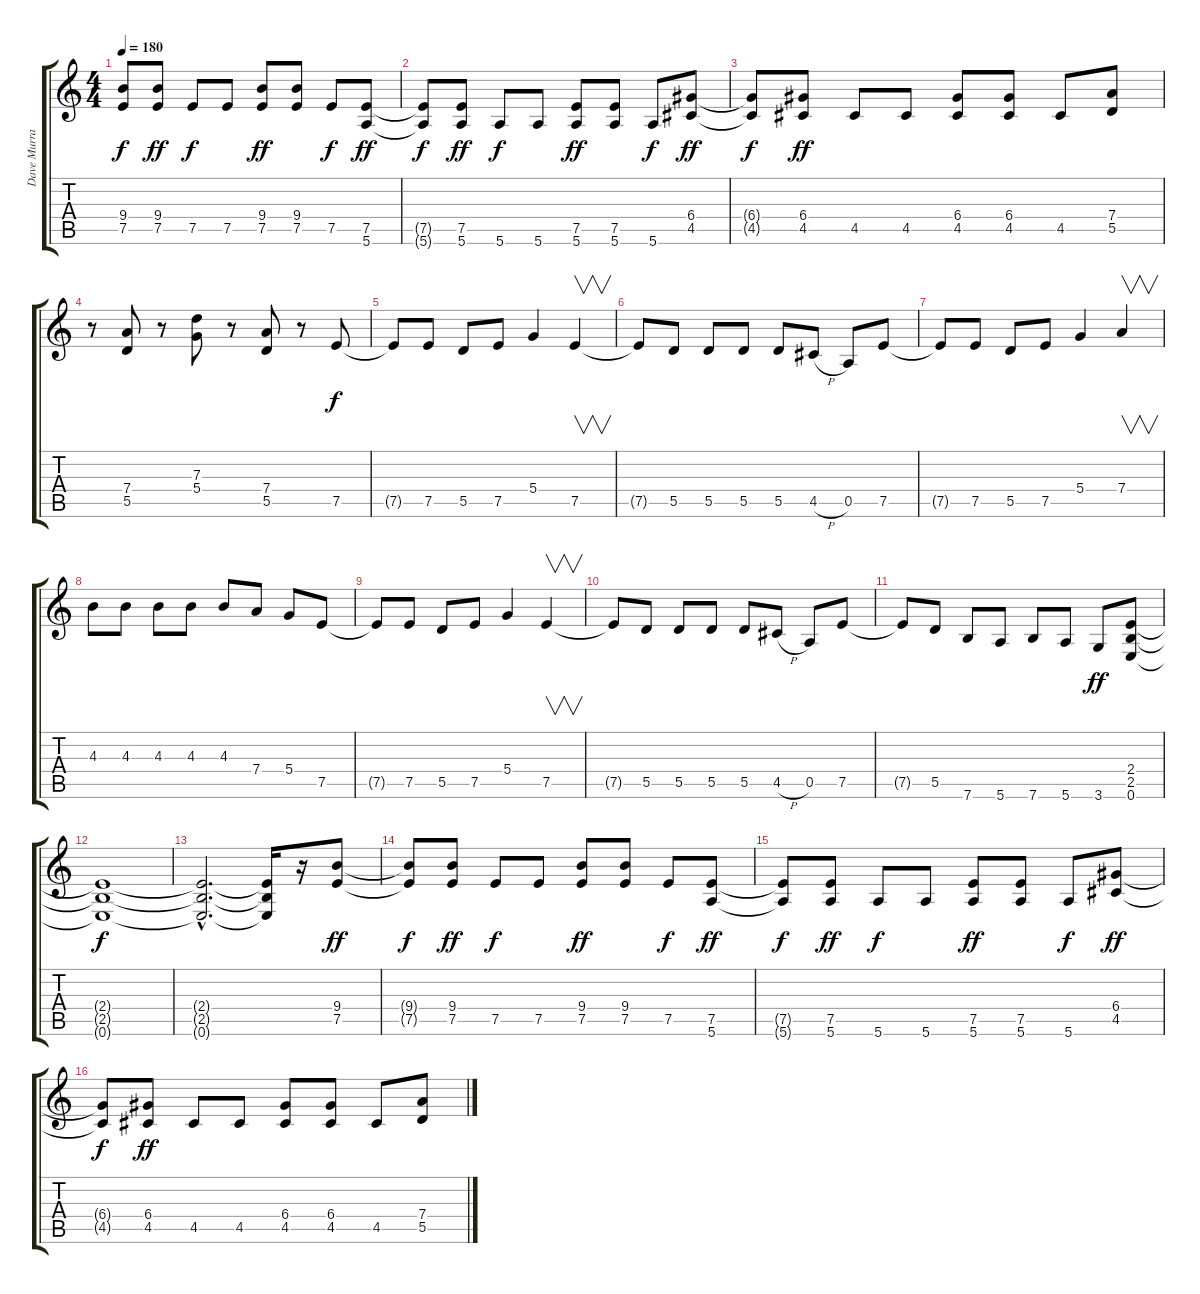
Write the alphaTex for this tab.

\track ("Dave Murray" "Dave Murra") {instrument distortionguitar}
\staff {score tabs}
\tuning (E4 B3 G3 D3 A2 E2) {hide}
\ts (4 4)
\tempo 180
\clef g2
\ks c
(9.4{t} 7.5{t}).8{dy f} (9.4 7.5).8{dy ff} 7.5.8{dy f} 7.5.8 (9.4 7.5).8{dy ff} (9.4 7.5).8 7.5.8{dy f} (7.5 5.6).8{dy ff} |
(7.5{t} 5.6{t}).8{dy f} (7.5 5.6).8{dy ff} 5.6.8{dy f} 5.6.8 (7.5 5.6).8{dy ff} (7.5 5.6).8 5.6.8{dy f} (6.4 4.5).8{dy ff} |
(6.4{t} 4.5{t}).8{dy f} (6.4 4.5).8{dy ff} 4.5.8 4.5.8 (6.4 4.5).8 (6.4 4.5).8 4.5.8 (7.4 5.5).8 |
r.8 (7.4 5.5).8 r.8 (7.3 5.4).8 r.8 (7.4 5.5).8 r.8 7.5.8{dy f} |
7.5{t}.8 7.5.8 5.5.8 7.5.8 5.4.4 7.5.4{v} |
7.5{t}.8 5.5.8 5.5.8 5.5.8 5.5.8 4.5{h}.8 0.5.8 7.5.8 |
7.5{t}.8 7.5.8 5.5.8 7.5.8 5.4.4 7.4.4{v} |
4.3.8 4.3.8 4.3.8 4.3.8 4.3.8 7.4.8 5.4.8 7.5.8 |
7.5{t}.8 7.5.8 5.5.8 7.5.8 5.4.4 7.5.4{v} |
7.5{t}.8 5.5.8 5.5.8 5.5.8 5.5.8 4.5{h}.8 0.5.8 7.5.8 |
7.5{t}.8 5.5.8 7.6.8 5.6.8 7.6.8 5.6.8 3.6.8{dy ff} (2.4 2.5 0.6).8 |
(2.4{t} 2.5{t} 0.6{t}).1{dy f} |
(2.4{hac t} 2.5{hac t} 0.6{hac t}).2{d} (2.4{t} 2.5{t} 0.6{t}).16 r.16 (9.4 7.5).8{dy ff} |
(9.4{t} 7.5{t}).8{dy f} (9.4 7.5).8{dy ff} 7.5.8{dy f} 7.5.8 (9.4 7.5).8{dy ff} (9.4 7.5).8 7.5.8{dy f} (7.5 5.6).8{dy ff} |
(7.5{t} 5.6{t}).8{dy f} (7.5 5.6).8{dy ff} 5.6.8{dy f} 5.6.8 (7.5 5.6).8{dy ff} (7.5 5.6).8 5.6.8{dy f} (6.4 4.5).8{dy ff} |
(6.4{t} 4.5{t}).8{dy f} (6.4 4.5).8{dy ff} 4.5.8 4.5.8 (6.4 4.5).8 (6.4 4.5).8 4.5.8 (7.4 5.5).8
